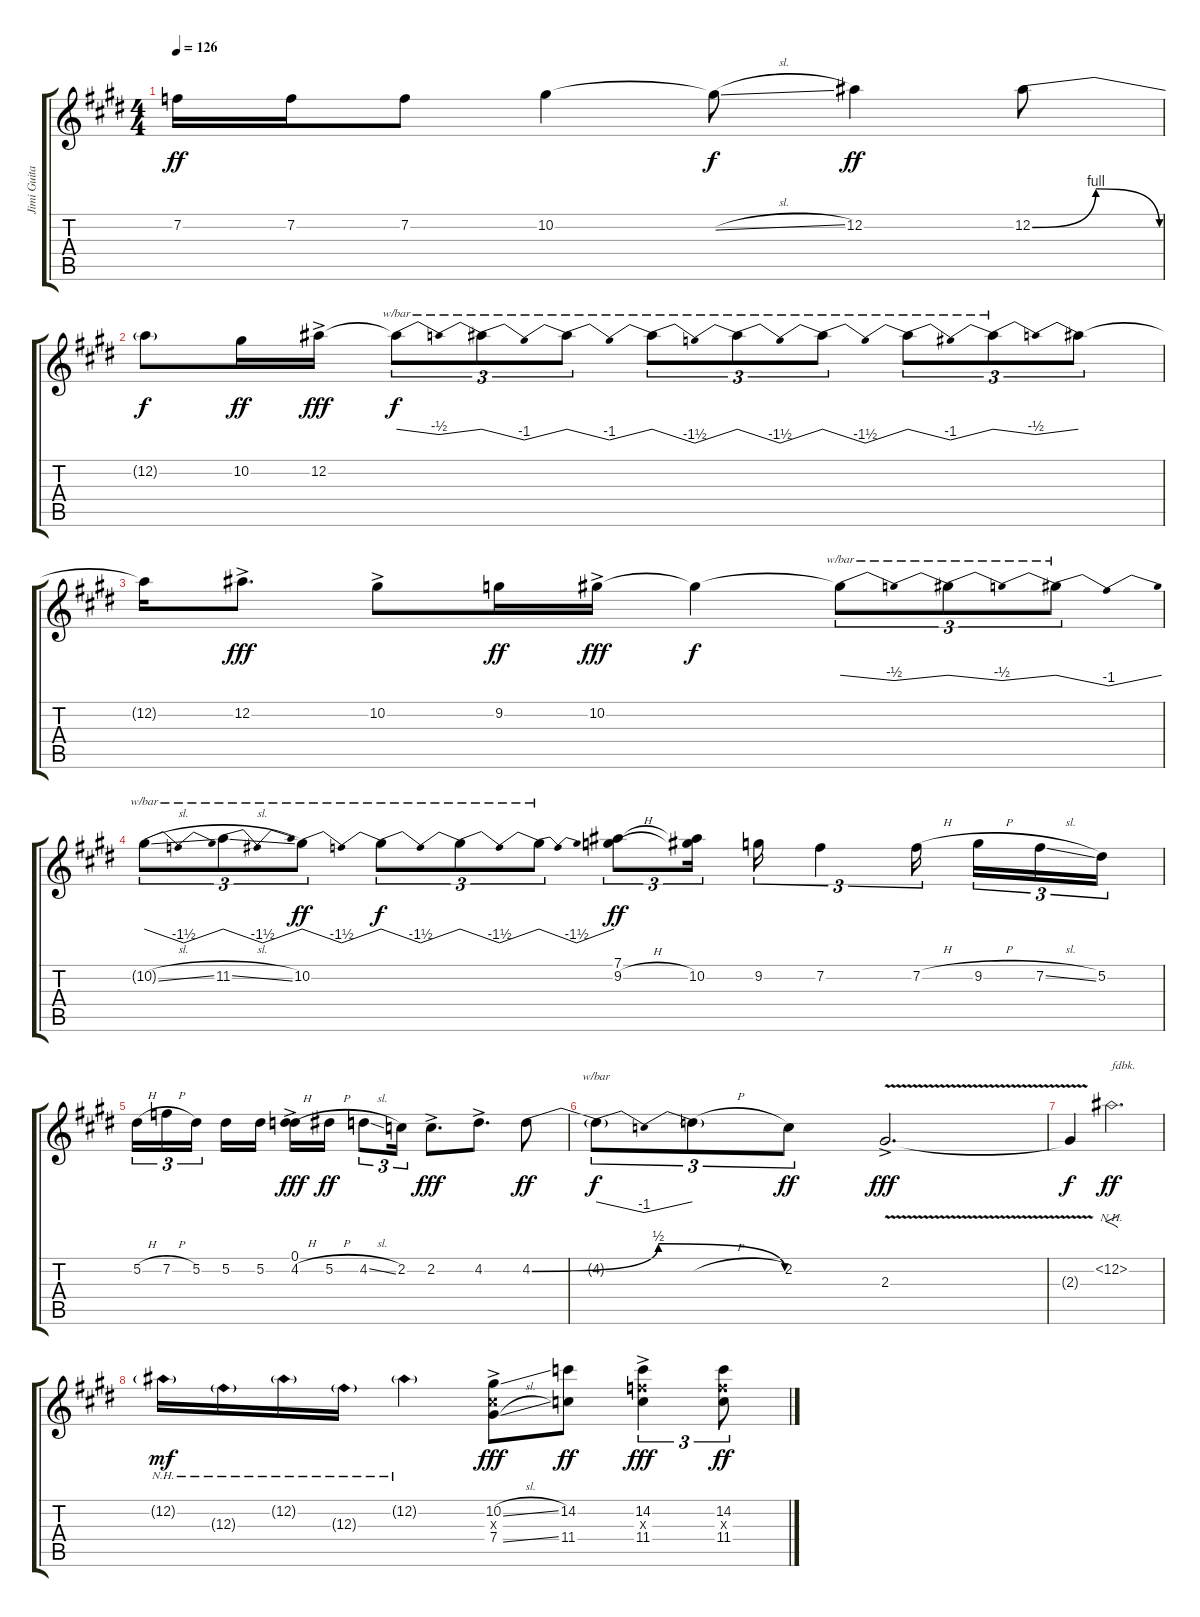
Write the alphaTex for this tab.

\track ("Jimi Guitar" "Jimi Guita") {instrument overdrivenguitar}
\staff {score tabs}
\tuning (Eb4 Bb3 Gb3 Db3 Ab2 Eb2) {hide}
\ts (4 4)
\tempo 126
\clef g2
\ks e
7.2.16{dy ff} 7.2.16 7.2.8 10.2.4 10.2{sl t}.8{dy f} 12.2.4{dy ff} 12.2{be (bendrelease 0 0 14 4 14 4 60 0)}.8 |
12.2{t}.8{dy f} 10.2.16{dy ff} 12.2{ac}.16{dy fff} 12.2{t}.8{tu (3 2) tbe (dip default 0 0 30 -2 60 0) dy f} 12.2{t}.8{tu (3 2) tbe (dip default 0 0 30 -4 60 0)} 12.2{t}.8{tu (3 2) tbe (dip default 0 0 30 -4 60 0)} 12.2{t}.8{tu (3 2) tbe (dip default 0 0 30 -6 60 0)} 12.2{t}.8{tu (3 2) tbe (dip default 0 0 30 -6 60 0)} 12.2{t}.8{tu (3 2) tbe (dip default 0 0 30 -6 60 0)} 12.2{t}.8{tu (3 2) tbe (dip default 0 0 30 -4 60 0)} 12.2{t}.8{tu (3 2) tbe (dip default 0 0 30 -2 60 0)} 12.2{t}.8{tu (3 2)} |
12.2{t}.16 12.2{ac}.8{d dy fff} 10.2{ac}.8 9.2.16{dy ff} 10.2{ac}.16{dy fff} 10.2{t}.4{dy f} 10.2{t}.8{tu (3 2) tbe (dip default 0 0 30 -2 60 0)} 10.2{t}.8{tu (3 2) tbe (dip default 0 0 30 -2 60 0)} 10.2{t}.8{tu (3 2) tbe (dip default 0 0 30 -4 60 0)} |
10.2{sl t}.8{tu (3 2) tbe (dip default 0 0 30 -6 60 0)} 11.2{sl}.8{tu (3 2) tbe (dip default 0 0 30 -6 60 0)} 10.2.8{tu (3 2) tbe (dip default 0 0 30 -6 60 0) dy ff} 10.2{t}.8{tu (3 2) tbe (dip default 0 0 30 -6 60 0) dy f} 10.2{t}.8{tu (3 2) tbe (dip default 0 0 30 -6 60 0)} 10.2{t}.8{tu (3 2) tbe (dip default 0 0 30 -6 60 0)} (7.1 9.2{h}).8{tu (3 2) dy ff} (7.1{t} 10.2).16{tu (3 2)} 9.2.16{tu (3 2)} 7.2.4{tu (3 2)} 7.2{h}.16{tu (3 2) beam splitsecondary} 9.2{h}.16{tu (3 2)} 7.2{sl}.16{tu (3 2)} 5.2.16{tu (3 2)} |
5.2{h}.16{tu (3 2)} 7.2{h}.16{tu (3 2)} 5.2.16{tu (3 2) beam splitsecondary} 5.2.16 5.2.16 (0.1{ac} 4.2{h ac}).16{dy fff} 5.2{h}.16{dy ff} 4.2{sl}.8{tu (3 2)} 2.2.16{tu (3 2)} 2.2{ac}.8{d dy fff} 4.2{ac}.8{d} 4.2{be (bendrelease 0 0 30 2 30 2 60 0)}.8{dy ff} |
4.2{t}.8{tu (3 2) tbe (dip default 0 0 30 -4 60 0) dy f} 4.2{h t}.8{tu (3 2)} 2.2.8{tu (3 2) dy ff} 2.3{v ac}.2{d dy fff} |
2.3{t}.4{dy f} 12.2{nh}.2{f d txt "fdbk." dy ff} |
12.2{nh g}.16{dy mf} 11.3{nh g}.16 12.2{nh g}.16 11.3{nh g}.16 12.2{nh g}.4 (10.2{sl ac} 7.3{ac x} 7.4{sl ac}).8{dy fff} (14.2 11.4).8{dy ff} (14.2{ac} 11.3{ac x} 11.4{ac}).4{tu (3 2) dy fff} (14.2{sl} 11.3{x} 11.4{sl}).8{tu (3 2) dy ff}
